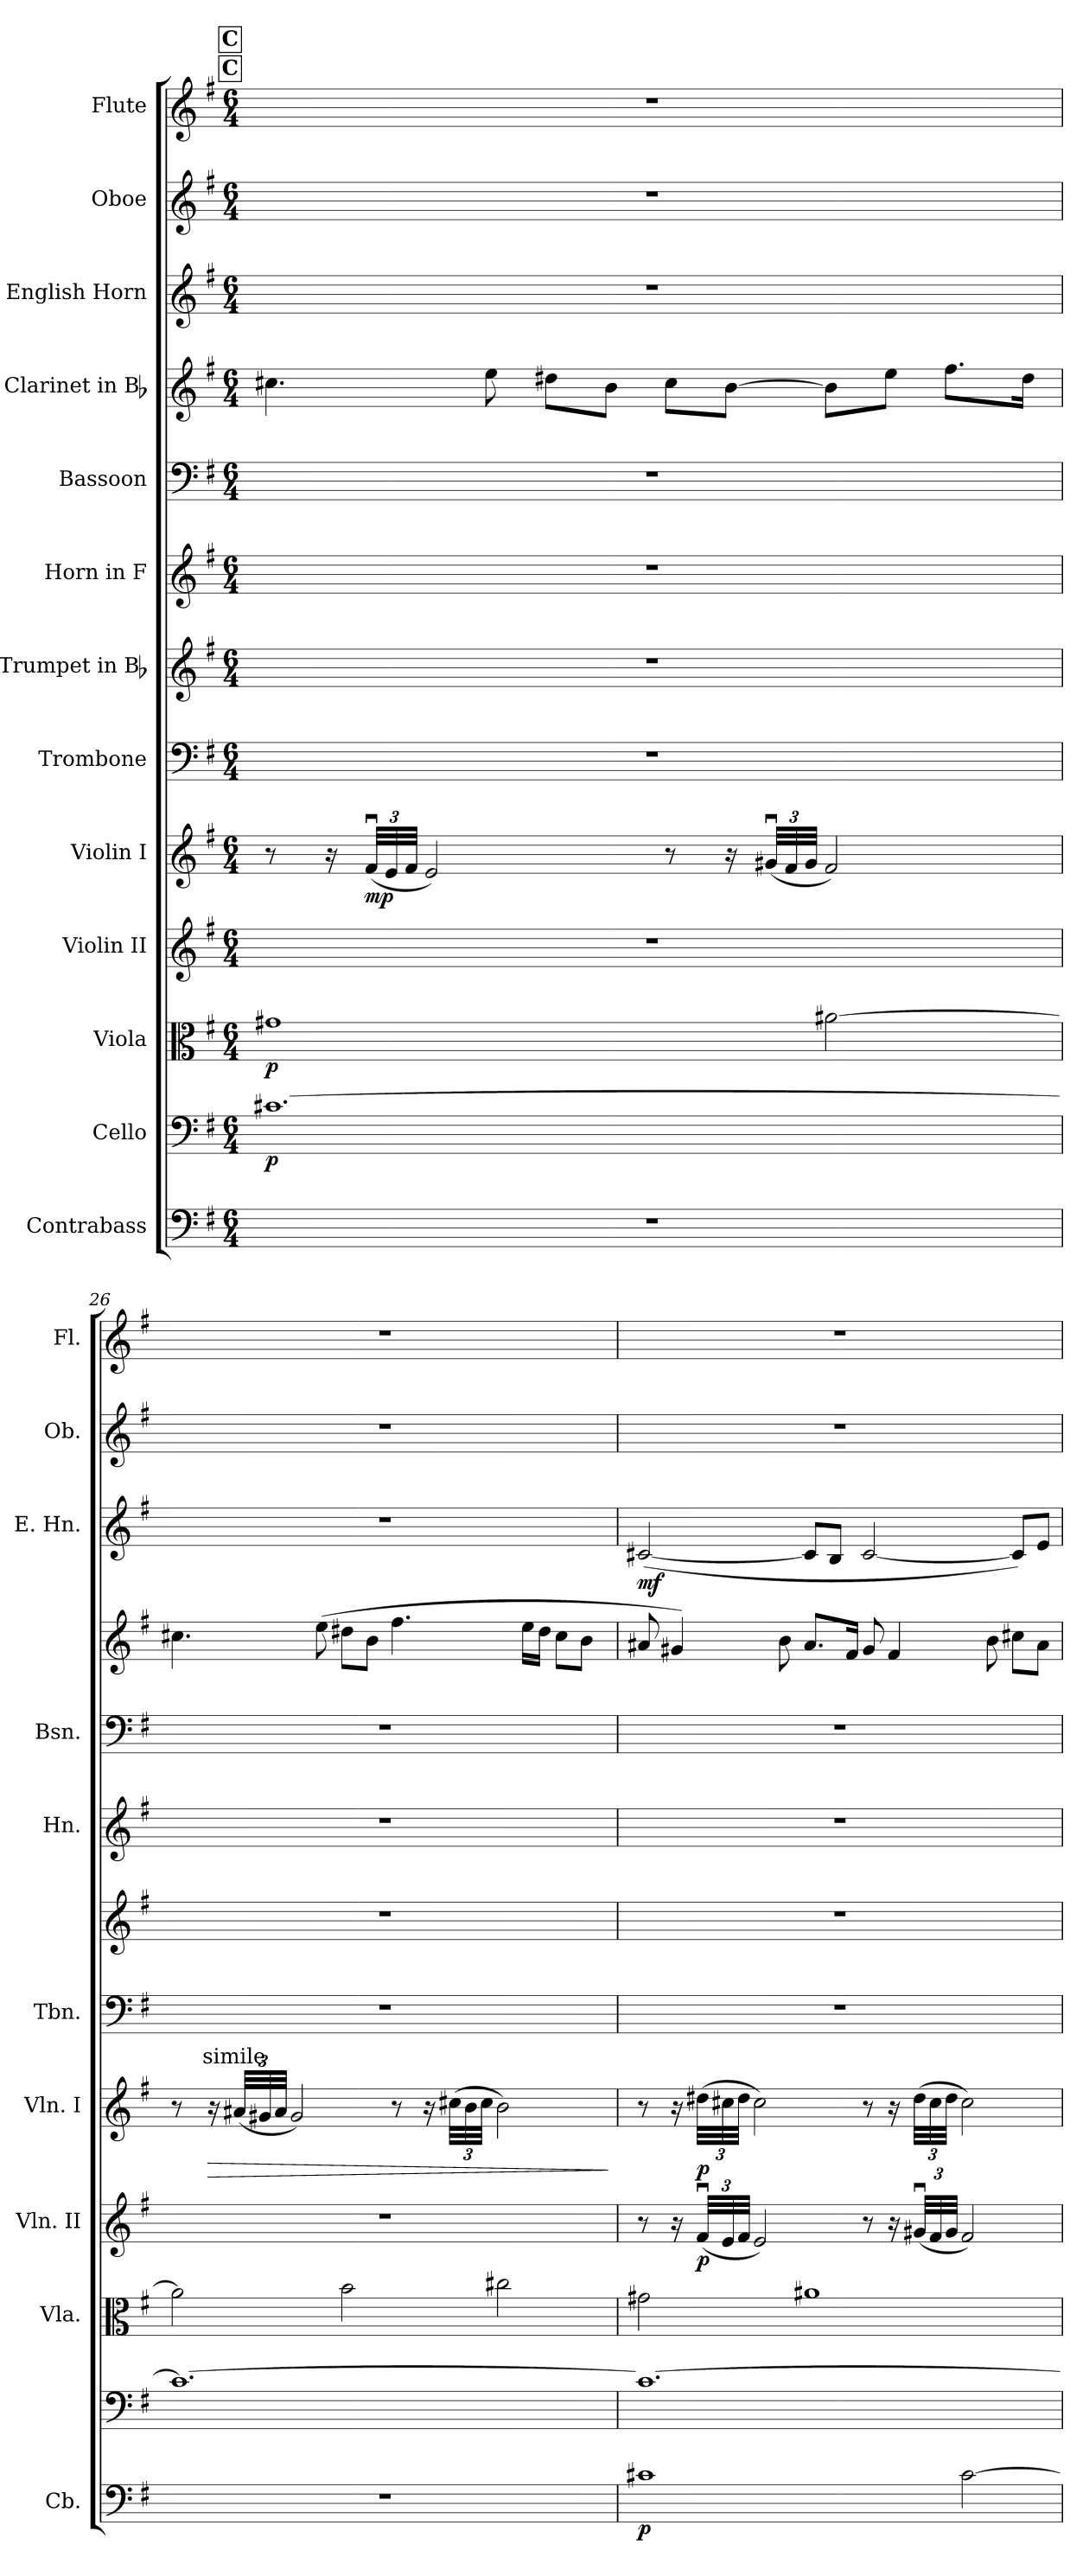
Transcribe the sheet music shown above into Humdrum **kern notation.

**kern	**dynam	**kern	**dynam	**kern	**dynam	**kern	**dynam	**kern	**dynam	**kern	**kern	**kern	**kern	**kern	**kern	**dynam	**kern	**kern
*part13	*part13	*part12	*part12	*part11	*part11	*part10	*part10	*part9	*part9	*part8	*part7	*part6	*part5	*part4	*part3	*part3	*part2	*part1
*staff13	*staff13	*staff12	*staff12	*staff11	*staff11	*staff10	*staff10	*staff9	*staff9	*staff8	*staff7	*staff6	*staff5	*staff4	*staff3	*staff3	*staff2	*staff1
*I"Contrabass	*	*I"Cello	*	*I"Viola	*	*I"Violin II	*	*I"Violin I	*	*I"Trombone	*I"Trumpet in Bb	*I"Horn in F	*I"Bassoon	*I"Clarinet in Bb	*I"English Horn	*	*I"Oboe	*I"Flute
*I'Cb.	*	*	*	*I'Vla.	*	*I'Vln. II	*	*I'Vln. I	*	*I'Tbn.	*	*I'Hn.	*I'Bsn.	*	*I'E. Hn.	*	*I'Ob.	*I'Fl.
*clefF4	*	*clefF4	*	*clefC3	*	*clefG2	*	*clefG2	*	*clefF4	*clefG2	*clefG2	*clefF4	*clefG2	*clefG2	*	*clefG2	*clefG2
*ITrd7c12	*	*	*	*	*	*	*	*	*	*	*	*	*	*	*	*	*	*
*k[f#]	*	*k[f#]	*	*k[f#]	*	*k[f#]	*	*k[f#]	*	*k[f#]	*k[f#]	*k[f#]	*k[f#]	*k[f#]	*k[f#]	*	*k[f#]	*k[f#]
*G:	*	*G:	*	*G:	*	*G:	*	*G:	*	*G:	*G:	*G:	*G:	*G:	*G:	*	*G:	*G:
*M6/4	*	*M6/4	*	*M6/4	*	*M6/4	*	*M6/4	*	*M6/4	*M6/4	*M6/4	*M6/4	*M6/4	*M6/4	*	*M6/4	*M6/4
!!LO:REH:place=s1:a:B:fs=8.8:t=C
!!LO:REH:place=s9:a:B:fs=8.8:t=C
=25	=25	=25	=25	=25	=25	=25	=25	=25	=25	=25	=25	=25	=25	=25	=25	=25	=25	=25
!	!	!	!LO:DY:b	!	!LO:DY:b	!	!	!	!	!	!	!	!	!	!	!	!	!
1.r	.	[1.c#X	p	1g#X	p	1.r	.	8r	.	1.r	1.r	1.r	1.r	4.cc#X\	1.r	.	1.r	1.r
.	.	.	.	.	.	.	.	16r	.	.	.	.	.	.	.	.	.	.
!	!	!	!	!	!	!	!	!	!LO:DY:b	!	!	!	!	!	!	!	!	!
.	.	.	.	.	.	.	.	(<48f#u>/LLL	mp	.	.	.	.	.	.	.	.	.
.	.	.	.	.	.	.	.	48e/	.	.	.	.	.	.	.	.	.	.
.	.	.	.	.	.	.	.	48f#/JJJ	.	.	.	.	.	.	.	.	.	.
.	.	.	.	.	.	.	.	2e/)	.	.	.	.	.	.	.	.	.	.
.	.	.	.	.	.	.	.	.	.	.	.	.	.	8ee\	.	.	.	.
.	.	.	.	.	.	.	.	.	.	.	.	.	.	8dd#X\L	.	.	.	.
.	.	.	.	.	.	.	.	.	.	.	.	.	.	8b\J	.	.	.	.
.	.	.	.	.	.	.	.	8r	.	.	.	.	.	8cc#\L	.	.	.	.
.	.	.	.	.	.	.	.	16r	.	.	.	.	.	[8b\J	.	.	.	.
.	.	.	.	.	.	.	.	(<48g#Xu>/LLL	.	.	.	.	.	.	.	.	.	.
.	.	.	.	.	.	.	.	48f#/	.	.	.	.	.	.	.	.	.	.
.	.	.	.	.	.	.	.	48g#/JJJ	.	.	.	.	.	.	.	.	.	.
.	.	.	.	[2a#X\	.	.	.	2f#/)	.	.	.	.	.	8b\L]	.	.	.	.
.	.	.	.	.	.	.	.	.	.	.	.	.	.	8ee\J	.	.	.	.
.	.	.	.	.	.	.	.	.	.	.	.	.	.	8.ff#\L	.	.	.	.
.	.	.	.	.	.	.	.	.	.	.	.	.	.	16dd#\Jk	.	.	.	.
!!LO:PB:g=z
=26	=26	=26	=26	=26	=26	=26	=26	=26	=26	=26	=26	=26	=26	=26	=26	=26	=26	=26
*	*	*	*	*	*	*	*	*^	*	*	*	*	*	*	*	*	*	*
1.r	.	1.c#_	.	2a#\]	.	1.r	.	8r	12ryy	.	1.r	1.r	1.r	1.r	4.cc#X\	1.r	.	1.r	1.r
.	.	.	.	.	.	.	.	.	48.ryy	.	.	.	.	.	.	.	.	.	.
!	!	!	!	!	!	!	!	!	!LO:TX:a:t=simile	!	!	!	!	!	!	!	!	!	!
.	.	.	.	.	.	.	.	.	3%2ryy	.	.	.	.	.	.	.	.	.	.
!	!	!	!	!	!	!	!	!	!	!LO:HP:b	!	!	!	!	!	!	!	!	!
.	.	.	.	.	.	.	.	16r	.	>	.	.	.	.	.	.	.	.	.
.	.	.	.	.	.	.	.	(<48a#X/LLL	.	.	.	.	.	.	.	.	.	.	.
.	.	.	.	.	.	.	.	48g#X/	.	.	.	.	.	.	.	.	.	.	.
.	.	.	.	.	.	.	.	48a#/JJJ	.	.	.	.	.	.	.	.	.	.	.
.	.	.	.	.	.	.	.	2g#/)	.	.	.	.	.	.	.	.	.	.	.
.	.	.	.	.	.	.	.	.	.	.	.	.	.	.	(>8ee\	.	.	.	.
.	.	.	.	2b\	.	.	.	.	.	.	.	.	.	.	8dd#X\L	.	.	.	.
.	.	.	.	.	.	.	.	.	.	.	.	.	.	.	8b\J	.	.	.	.
.	.	.	.	.	.	.	.	8r	.	.	.	.	.	.	4.ff#\	.	.	.	.
.	.	.	.	.	.	.	.	.	3%2ryy	.	.	.	.	.	.	.	.	.	.
.	.	.	.	.	.	.	.	16r	.	.	.	.	.	.	.	.	.	.	.
.	.	.	.	.	.	.	.	(>48cc#X\LLL	.	.	.	.	.	.	.	.	.	.	.
.	.	.	.	.	.	.	.	48b\	.	.	.	.	.	.	.	.	.	.	.
.	.	.	.	.	.	.	.	48cc#\JJJ	.	.	.	.	.	.	.	.	.	.	.
.	.	.	.	2cc#X\	.	.	.	2b\)	.	.	.	.	.	.	.	.	.	.	.
.	.	.	.	.	.	.	.	.	.	.	.	.	.	.	16ee\LL	.	.	.	.
.	.	.	.	.	.	.	.	.	.	.	.	.	.	.	16dd#\JJ	.	.	.	.
.	.	.	.	.	.	.	.	.	.	.	.	.	.	.	8cc#\L	.	.	.	.
.	.	.	.	.	.	.	.	.	.	.	.	.	.	.	8b\J	.	.	.	.
.	.	.	.	.	.	.	.	.	24ryy	.	.	.	.	.	.	.	.	.	.
.	.	.	.	.	.	.	.	.	96ryy	.	.	.	.	.	.	.	.	.	.
.	.	.	.	.	.	.	.	.	.	]	.	.	.	.	.	.	.	.	.
=27	=27	=27	=27	=27	=27	=27	=27	=27	=27	=27	=27	=27	=27	=27	=27	=27	=27	=27	=27
!	!LO:DY:b	!	!	!	!	!	!	!	!	!	!	!	!	!	!	!	!LO:DY:b	!	!
*	*	*	*	*	*	*	*	*v	*v	*	*	*	*	*	*	*	*	*	*
1C#X	p	1.c#_	.	2g#X\	.	8r	.	8r	.	1.r	1.r	1.r	1.r	8a#X/	(<[2c#X/	mf	1.r	1.r
.	.	.	.	.	.	16r	.	16r	.	.	.	.	.	4g#X/)	.	.	.	.
!	!	!	!	!	!	!	!LO:DY:b	!	!LO:DY:b	!	!	!	!	!	!	!	!	!
.	.	.	.	.	.	(<48f#u>/LLL	p	(>48dd#X\LLL	p	.	.	.	.	.	.	.	.	.
.	.	.	.	.	.	48e/	.	48cc#X\	.	.	.	.	.	.	.	.	.	.
.	.	.	.	.	.	48f#/JJJ	.	48dd#\JJJ	.	.	.	.	.	.	.	.	.	.
.	.	.	.	.	.	2e/)	.	2cc#\)	.	.	.	.	.	.	.	.	.	.
.	.	.	.	.	.	.	.	.	.	.	.	.	.	8b\	.	.	.	.
.	.	.	.	1a#X	.	.	.	.	.	.	.	.	.	8.a#/L	8c#/L]	.	.	.
.	.	.	.	.	.	.	.	.	.	.	.	.	.	.	8B/J	.	.	.
.	.	.	.	.	.	.	.	.	.	.	.	.	.	16f#/Jk	.	.	.	.
.	.	.	.	.	.	8r	.	8r	.	.	.	.	.	8g#/	[2c#/	.	.	.
.	.	.	.	.	.	16r	.	16r	.	.	.	.	.	4f#/	.	.	.	.
.	.	.	.	.	.	(<48g#Xu>/LLL	.	(>48dd#\LLL	.	.	.	.	.	.	.	.	.	.
.	.	.	.	.	.	48f#/	.	48cc#\	.	.	.	.	.	.	.	.	.	.
.	.	.	.	.	.	48g#/JJJ	.	48dd#\JJJ	.	.	.	.	.	.	.	.	.	.
[2C#\	.	.	.	.	.	2f#/)	.	2cc#\)	.	.	.	.	.	.	.	.	.	.
.	.	.	.	.	.	.	.	.	.	.	.	.	.	8b\	.	.	.	.
.	.	.	.	.	.	.	.	.	.	.	.	.	.	8cc#X\L	8c#/L])	.	.	.
.	.	.	.	.	.	.	.	.	.	.	.	.	.	8a#\J	8e/J	.	.	.
=	=	=	=	=	=	=	=	=	=	=	=	=	=	=	=	=	=	=
*-	*-	*-	*-	*-	*-	*-	*-	*-	*-	*-	*-	*-	*-	*-	*-	*-	*-	*-
